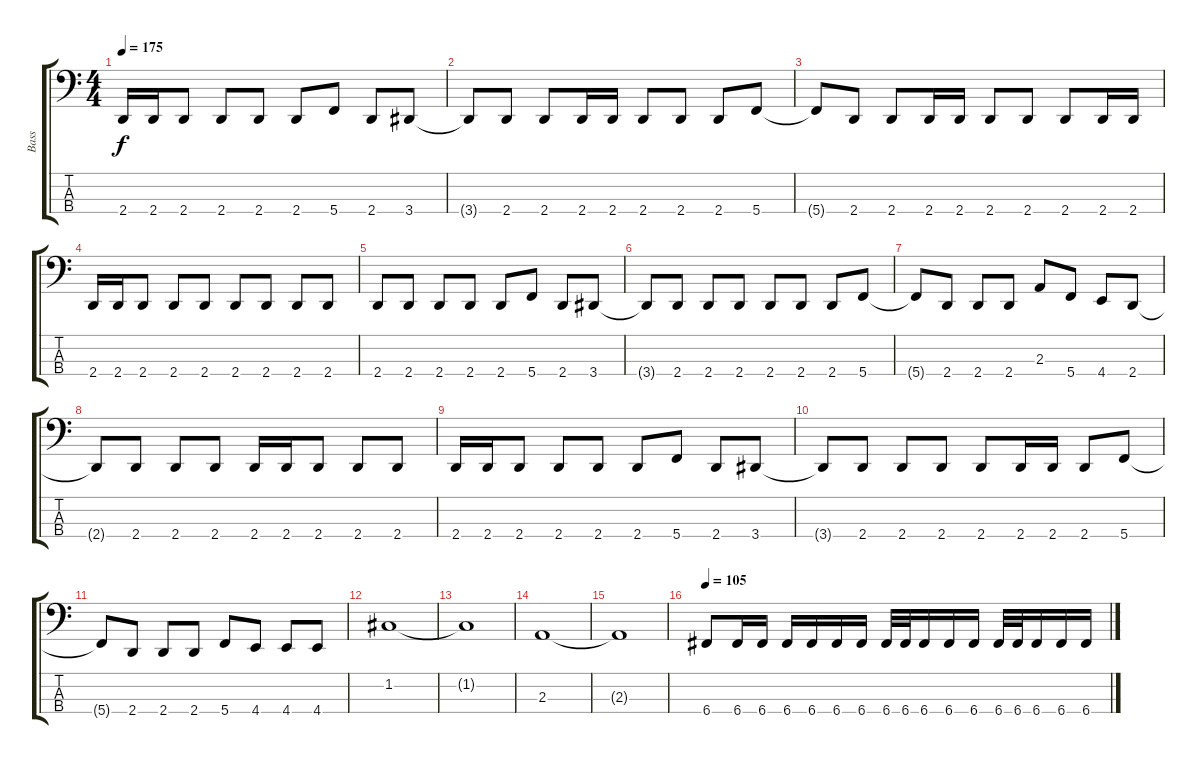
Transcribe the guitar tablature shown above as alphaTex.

\track ("Bass" "Bass") {instrument slapbass1}
\staff {score tabs}
\tuning (F2 C2 G1 C1) {hide}
\ts (4 4)
\tempo 175
\clef f4
\ks c
2.4.16{dy f} 2.4.16 2.4.8 2.4.8 2.4.8 2.4.8 5.4.8 2.4.8 3.4.8 |
3.4{t}.8 2.4.8 2.4.8 2.4.16 2.4.16 2.4.8 2.4.8 2.4.8 5.4.8 |
5.4{t}.8 2.4.8 2.4.8 2.4.16 2.4.16 2.4.8 2.4.8 2.4.8 2.4.16 2.4.16 |
2.4.16 2.4.16 2.4.8 2.4.8 2.4.8 2.4.8 2.4.8 2.4.8 2.4.8 |
2.4.8 2.4.8 2.4.8 2.4.8 2.4.8 5.4.8 2.4.8 3.4.8 |
3.4{t}.8 2.4.8 2.4.8 2.4.8 2.4.8 2.4.8 2.4.8 5.4.8 |
5.4{t}.8 2.4.8 2.4.8 2.4.8 2.3.8 5.4.8 4.4.8 2.4.8 |
2.4{t}.8 2.4.8 2.4.8 2.4.8 2.4.16 2.4.16 2.4.8 2.4.8 2.4.8 |
2.4.16 2.4.16 2.4.8 2.4.8 2.4.8 2.4.8 5.4.8 2.4.8 3.4.8 |
3.4{t}.8 2.4.8 2.4.8 2.4.8 2.4.8 2.4.16 2.4.16 2.4.8 5.4.8 |
5.4{t}.8 2.4.8 2.4.8 2.4.8 5.4.8 4.4.8 4.4.8 4.4.8 |
1.2.1 |
1.2{t}.1 |
2.3.1 |
2.3{t}.1 |
\tempo 105
6.4.8 6.4.16 6.4.16 6.4.16 6.4.16 6.4.16 6.4.16 6.4.32 6.4.32 6.4.16 6.4.16 6.4.16 6.4.32 6.4.32 6.4.16 6.4.16 6.4.16
